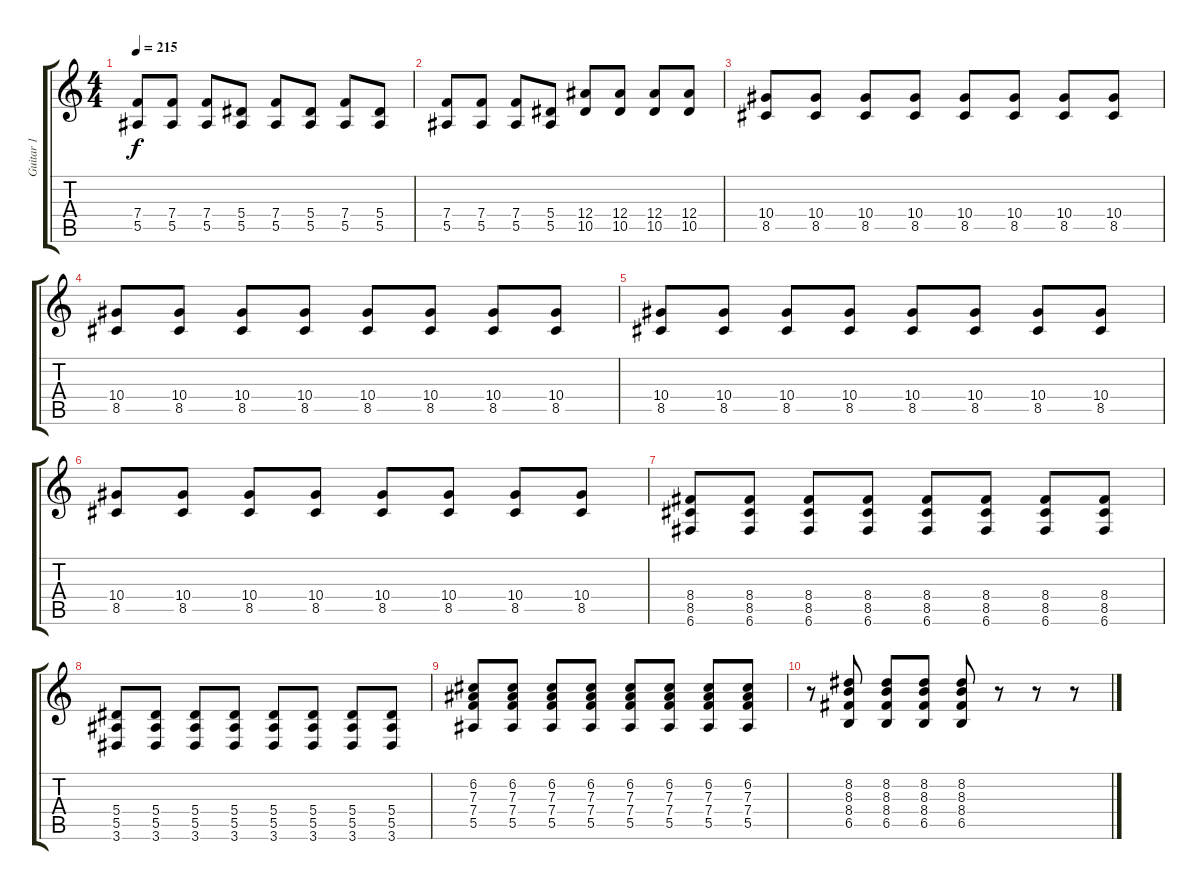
\track ("Guitar 1" "Guitar 1") {instrument overdrivenguitar}
\staff {score tabs}
\tuning (C4 G3 Eb3 Bb2 F2 C2) {hide}
\ts (4 4)
\tempo 215
\clef g2
\ks c
(7.4 5.5).8{dy f} (7.4 5.5).8 (7.4 5.5).8 (5.4 5.5).8 (7.4 5.5).8 (5.4 5.5).8 (7.4 5.5).8 (5.4 5.5).8 |
(7.4 5.5).8 (7.4 5.5).8 (7.4 5.5).8 (5.4 5.5).8 (12.4 10.5).8 (12.4 10.5).8 (12.4 10.5).8 (12.4 10.5).8 |
(10.4 8.5).8 (10.4 8.5).8 (10.4 8.5).8 (10.4 8.5).8 (10.4 8.5).8 (10.4 8.5).8 (10.4 8.5).8 (10.4 8.5).8 |
(10.4 8.5).8 (10.4 8.5).8 (10.4 8.5).8 (10.4 8.5).8 (10.4 8.5).8 (10.4 8.5).8 (10.4 8.5).8 (10.4 8.5).8 |
(10.4 8.5).8 (10.4 8.5).8 (10.4 8.5).8 (10.4 8.5).8 (10.4 8.5).8 (10.4 8.5).8 (10.4 8.5).8 (10.4 8.5).8 |
(10.4 8.5).8 (10.4 8.5).8 (10.4 8.5).8 (10.4 8.5).8 (10.4 8.5).8 (10.4 8.5).8 (10.4 8.5).8 (10.4 8.5).8 |
(8.4 8.5 6.6).8 (8.4 8.5 6.6).8 (8.4 8.5 6.6).8 (8.4 8.5 6.6).8 (8.4 8.5 6.6).8 (8.4 8.5 6.6).8 (8.4 8.5 6.6).8 (8.4 8.5 6.6).8 |
(5.4 5.5 3.6).8 (5.4 5.5 3.6).8 (5.4 5.5 3.6).8 (5.4 5.5 3.6).8 (5.4 5.5 3.6).8 (5.4 5.5 3.6).8 (5.4 5.5 3.6).8 (5.4 5.5 3.6).8 |
(6.2 7.3 7.4 5.5).8{instrument electricguitarclean} (6.2 7.3 7.4 5.5).8 (6.2 7.3 7.4 5.5).8 (6.2 7.3 7.4 5.5).8 (6.2 7.3 7.4 5.5).8 (6.2 7.3 7.4 5.5).8 (6.2 7.3 7.4 5.5).8 (6.2 7.3 7.4 5.5).8 |
r.8 (8.2 8.3 8.4 6.5).8 (8.2 8.3 8.4 6.5).8 (8.2 8.3 8.4 6.5).8 (8.2 8.3 8.4 6.5).8 r.8 r.8 r.8
